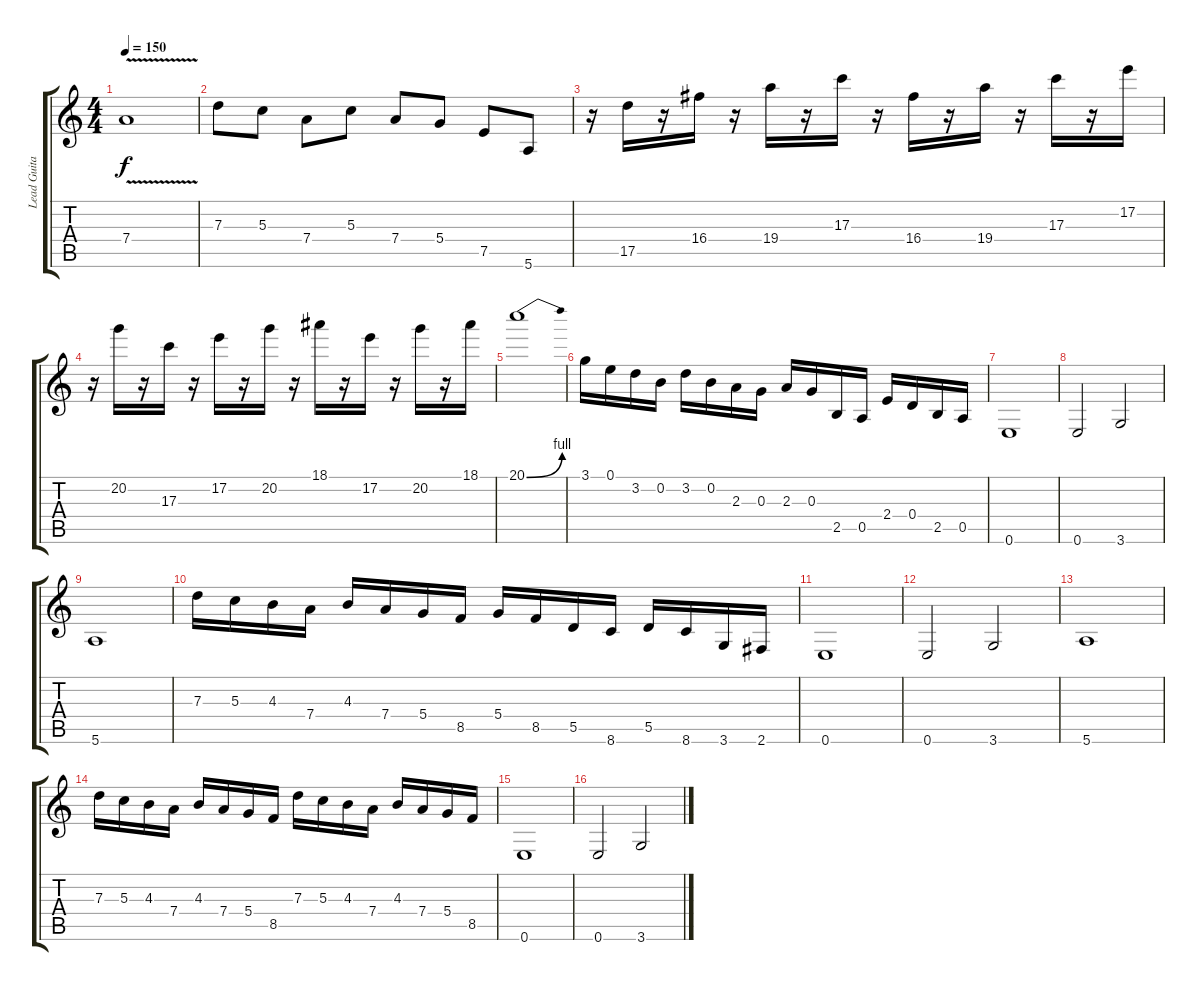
\track ("Lead Guitar" "Lead Guita") {instrument distortionguitar}
\staff {score tabs}
\tuning (E4 B3 G3 D3 A2 E2) {hide}
\ts (4 4)
\tempo 150
\clef g2
\ks c
7.4{v}.1{dy f} |
7.3.8 5.3.8 7.4.8 5.3.8 7.4.8 5.4.8 7.5.8 5.6.8 |
r.16 17.5.16 r.16 16.4.16 r.16 19.4.16 r.16 17.3.16 r.16 16.4.16 r.16 19.4.16 r.16 17.3.16 r.16 17.2.16 |
r.16 20.2.16 r.16 17.3.16 r.16 17.2.16 r.16 20.2.16 r.16 18.1.16 r.16 17.2.16 r.16 20.2.16 r.16 18.1.16 |
20.1{be (bend 0 0 60 4)}.1 |
3.1.16 0.1.16 3.2.16 0.2.16 3.2.16 0.2.16 2.3.16 0.3.16 2.3.16 0.3.16 2.5.16 0.5.16 2.4.16 0.4.16 2.5.16 0.5.16 |
0.6.1 |
0.6.2 3.6.2 |
5.6.1 |
7.3.16 5.3.16 4.3.16 7.4.16 4.3.16 7.4.16 5.4.16 8.5.16 5.4.16 8.5.16 5.5.16 8.6.16 5.5.16 8.6.16 3.6.16 2.6.16 |
0.6.1 |
0.6.2 3.6.2 |
5.6.1 |
7.3.16 5.3.16 4.3.16 7.4.16 4.3.16 7.4.16 5.4.16 8.5.16 7.3.16 5.3.16 4.3.16 7.4.16 4.3.16 7.4.16 5.4.16 8.5.16 |
0.6.1 |
0.6.2 3.6.2
